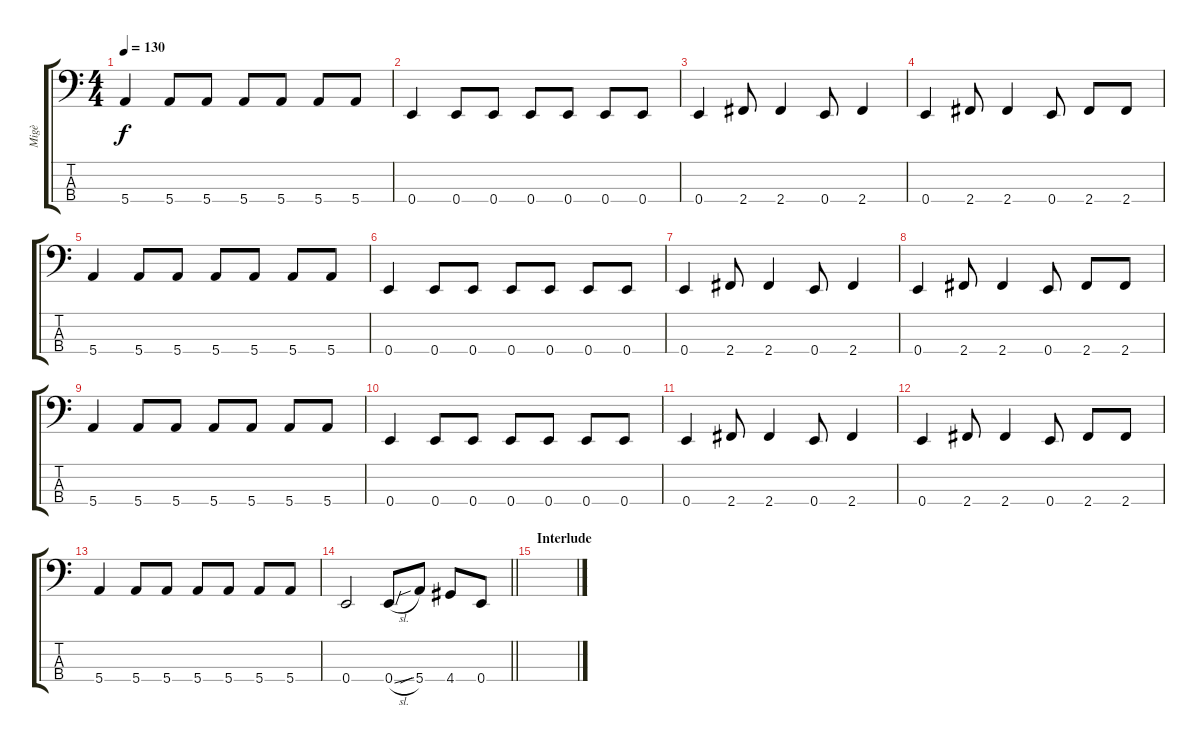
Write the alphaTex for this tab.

\track ("Migè" "Migè") {instrument electricbassfinger}
\staff {score tabs}
\tuning (G2 D2 A1 E1) {hide}
\ts (4 4)
\tempo 130
\clef f4
\ks c
5.4.4{dy f} 5.4.8 5.4.8 5.4.8 5.4.8 5.4.8 5.4.8 |
0.4.4 0.4.8 0.4.8 0.4.8 0.4.8 0.4.8 0.4.8 |
0.4.4 2.4.8 2.4.4 0.4.8 2.4.4 |
0.4.4 2.4.8 2.4.4 0.4.8 2.4.8 2.4.8 |
5.4.4 5.4.8 5.4.8 5.4.8 5.4.8 5.4.8 5.4.8 |
0.4.4 0.4.8 0.4.8 0.4.8 0.4.8 0.4.8 0.4.8 |
0.4.4 2.4.8 2.4.4 0.4.8 2.4.4 |
0.4.4 2.4.8 2.4.4 0.4.8 2.4.8 2.4.8 |
5.4.4 5.4.8 5.4.8 5.4.8 5.4.8 5.4.8 5.4.8 |
0.4.4 0.4.8 0.4.8 0.4.8 0.4.8 0.4.8 0.4.8 |
0.4.4 2.4.8 2.4.4 0.4.8 2.4.4 |
0.4.4 2.4.8 2.4.4 0.4.8 2.4.8 2.4.8 |
5.4.4 5.4.8 5.4.8 5.4.8 5.4.8 5.4.8 5.4.8 |
\barLineRight lightlight
0.4.2 0.4{sl}.8 5.4{sib}.8 4.4.8 0.4.8 |
\section ("" "Interlude")
